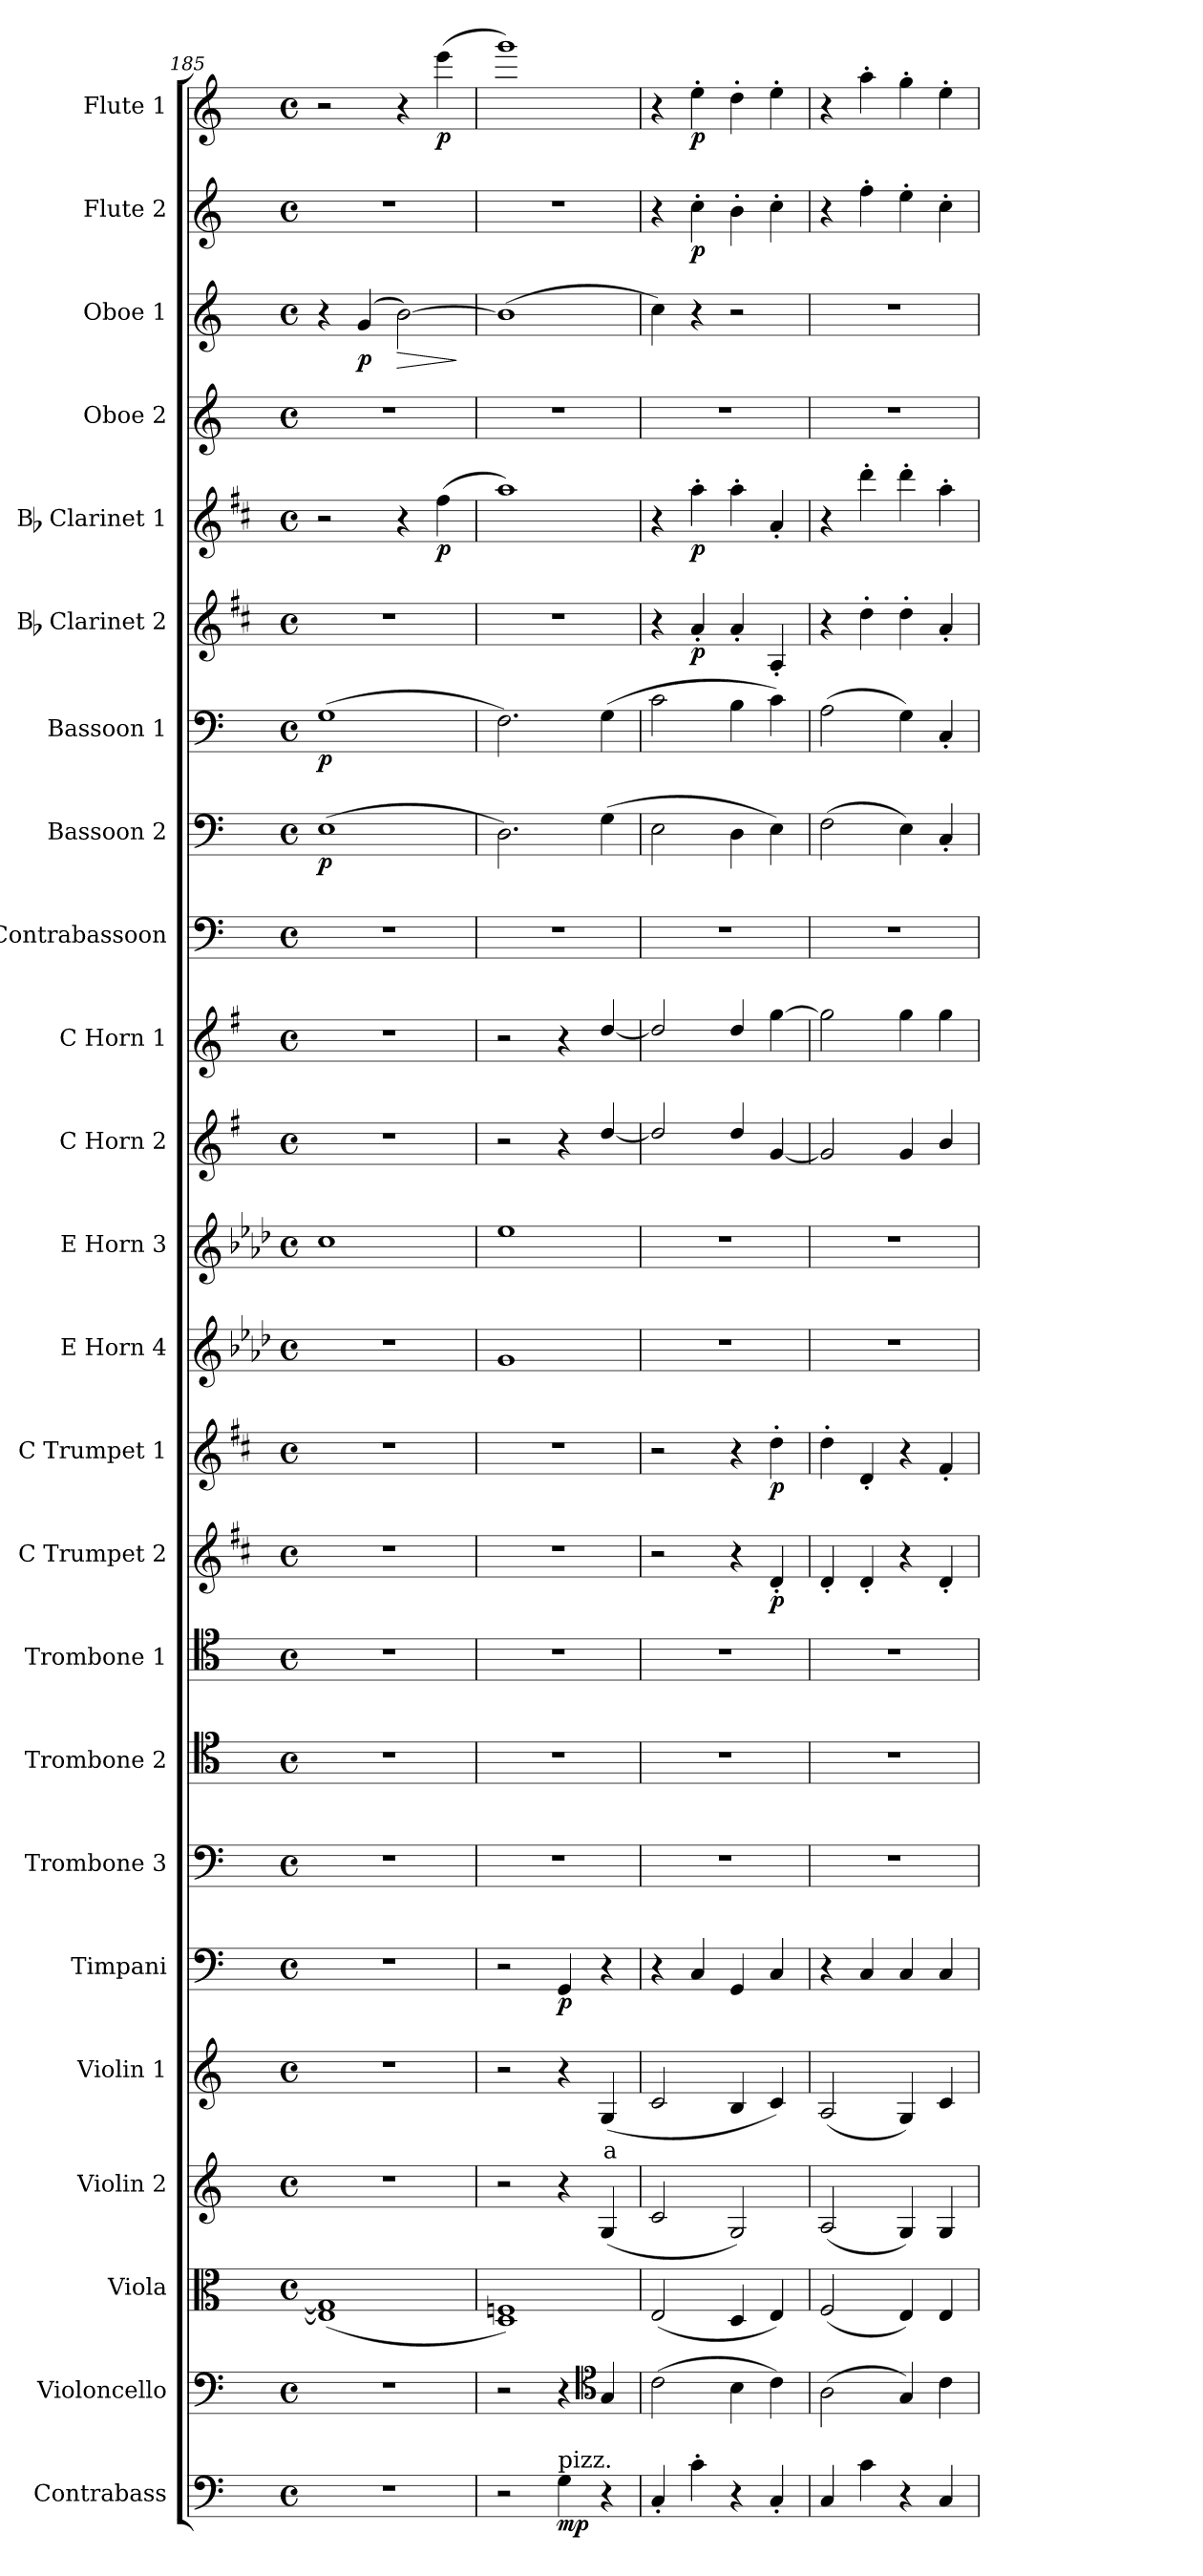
**kern	**dynam	**kern	**kern	**kern	**dynam	**kern	**text	**dynam	**kern	**dynam	**kern	**kern	**kern	**kern	**dynam	**kern	**dynam	**kern	**kern	**kern	**kern	**kern	**kern	**dynam	**kern	**dynam	**kern	**dynam	**kern	**dynam	**kern	**kern	**dynam	**kern	**dynam	**kern	**dynam
*part24	*part24	*part23	*part22	*part21	*part21	*part20	*part20	*part20	*part19	*part19	*part18	*part17	*part16	*part15	*part15	*part14	*part14	*part13	*part12	*part11	*part10	*part9	*part8	*part8	*part7	*part7	*part6	*part6	*part5	*part5	*part4	*part3	*part3	*part2	*part2	*part1	*part1
*staff24	*staff24	*staff23	*staff22	*staff21	*staff21	*staff20	*staff20	*staff20	*staff19	*staff19	*staff18	*staff17	*staff16	*staff15	*staff15	*staff14	*staff14	*staff13	*staff12	*staff11	*staff10	*staff9	*staff8	*staff8	*staff7	*staff7	*staff6	*staff6	*staff5	*staff5	*staff4	*staff3	*staff3	*staff2	*staff2	*staff1	*staff1
*I"Contrabass	*	*I"Violoncello	*I"Viola	*I"Violin 2	*	*I"Violin 1	*	*	*I"Timpani	*	*I"Trombone 3	*I"Trombone 2	*I"Trombone 1	*I"C Trumpet 2	*	*I"C Trumpet 1	*	*I"E Horn 4	*I"E Horn 3	*I"C Horn 2	*I"C Horn 1	*I"Contrabassoon	*I"Bassoon 2	*	*I"Bassoon 1	*	*I"Bb Clarinet 2	*	*I"Bb Clarinet 1	*	*I"Oboe 2	*I"Oboe 1	*	*I"Flute 2	*	*I"Flute 1	*
*I'Cb	*	*I'Vc	*I'Vla	*I'Vln 2	*	*I'Vln 1	*	*	*I'Timp	*	*I'Trb 3	*I'Trb 2	*I'Trb 1	*I'Tpt 2	*	*I'Tpt 1	*	*I'Hn 4	*I'Hn 3	*I'Hn 2	*I'Hn 1	*I'C Bsn	*I'Bsn 2	*	*I'Bsn 1	*	*I'Cl 2	*	*I'Cl 1	*	*I'Ob 2	*I'Ob 1	*	*I'Fl 2	*	*I'Fl 1	*
*clefF4	*	*clefF4	*clefC3	*clefG2	*	*clefG2	*	*	*clefF4	*	*clefF4	*clefC4	*clefC4	*clefG2	*	*clefG2	*	*clefG2	*clefG2	*clefG2	*clefG2	*clefF4	*clefF4	*	*clefF4	*	*clefG2	*	*clefG2	*	*clefG2	*clefG2	*	*clefG2	*	*clefG2	*
*ITrd7c12	*	*	*	*	*	*	*	*	*	*	*	*	*	*ITrd1c2	*	*ITrd1c2	*	*ITrd5c8	*ITrd5c8	*ITrd4c7	*ITrd4c7	*ITrd7c12	*	*	*	*	*ITrd1c2	*	*ITrd1c2	*	*	*	*	*	*	*	*
*k[]	*	*k[]	*k[]	*k[]	*	*k[]	*	*	*k[]	*	*k[]	*k[]	*k[]	*k[]	*	*k[]	*	*k[]	*k[]	*k[]	*k[]	*k[]	*k[]	*	*k[]	*	*k[]	*	*k[]	*	*k[]	*k[]	*	*k[]	*	*k[]	*
*M4/4	*	*M4/4	*M4/4	*M4/4	*	*M4/4	*	*	*M4/4	*	*M4/4	*M4/4	*M4/4	*M4/4	*	*M4/4	*	*M4/4	*M4/4	*M4/4	*M4/4	*M4/4	*M4/4	*	*M4/4	*	*M4/4	*	*M4/4	*	*M4/4	*M4/4	*	*M4/4	*	*M4/4	*
*met(c)	*	*met(c)	*met(c)	*met(c)	*	*met(c)	*	*	*met(c)	*	*met(c)	*met(c)	*met(c)	*met(c)	*	*met(c)	*	*met(c)	*met(c)	*met(c)	*met(c)	*met(c)	*met(c)	*	*met(c)	*	*met(c)	*	*met(c)	*	*met(c)	*met(c)	*	*met(c)	*	*met(c)	*
=185	=185	=185	=185	=185	=185	=185	=185	=185	=185	=185	=185	=185	=185	=185	=185	=185	=185	=185	=185	=185	=185	=185	=185	=185	=185	=185	=185	=185	=185	=185	=185	=185	=185	=185	=185	=185	=185
!	!	!	!	!	!	!	!	!	!	!	!	!	!	!	!	!	!	!	!	!	!	!	!	!LO:DY:b	!	!LO:DY:b	!	!	!	!	!	!	!	!	!	!	!
1r	.	1r	(1E] 1G]	1r	.	1r	.	.	1r	.	1r	1r	1r	1r	.	1r	.	1r	1e	1r	1r	1r	(1E	p	(1G	p	1r	.	2r	.	1r	4r	.	1r	.	2r	.
!	!	!	!	!	!	!	!	!	!	!	!	!	!	!	!	!	!	!	!	!	!	!	!	!	!	!	!	!	!	!	!	!	!LO:DY:b	!	!	!	!
.	.	.	.	.	.	.	.	.	.	.	.	.	.	.	.	.	.	.	.	.	.	.	.	.	.	.	.	.	.	.	.	(4g/	p	.	.	.	.
!	!	!	!	!	!	!	!	!	!	!	!	!	!	!	!	!	!	!	!	!	!	!	!	!	!	!	!	!	!	!	!	!	!LO:HP:b	!	!	!	!
.	.	.	.	.	.	.	.	.	.	.	.	.	.	.	.	.	.	.	.	.	.	.	.	.	.	.	.	.	4r	.	.	[2b\)	>	.	.	4r	.
!	!	!	!	!	!	!	!	!	!	!	!	!	!	!	!	!	!	!	!	!	!	!	!	!	!	!	!	!	!	!LO:DY:b	!	!	!	!	!	!	!LO:DY:b
.	.	.	.	.	.	.	.	.	.	.	.	.	.	.	.	.	.	.	.	.	.	.	.	.	.	.	.	.	(4ee\	p	.	.	.	.	.	(4eee\	p
.	.	.	.	.	.	.	.	.	.	.	.	.	.	.	.	.	.	.	.	.	.	.	.	.	.	.	.	.	.	.	.	.	]	.	.	.	.
=186	=186	=186	=186	=186	=186	=186	=186	=186	=186	=186	=186	=186	=186	=186	=186	=186	=186	=186	=186	=186	=186	=186	=186	=186	=186	=186	=186	=186	=186	=186	=186	=186	=186	=186	=186	=186	=186
2r	.	2r	1D 1Fn)	2r	.	2r	.	.	2r	.	1r	1r	1r	1r	.	1r	.	1B	1g	2r	2r	1r	2.D\)	.	2.F\)	.	1r	.	1gg)	.	1r	(1b]	.	1r	.	1ggg)	.
!LO:TX:a:t=pizz.	!	!	!	!	!	!	!	!	!	!	!	!	!	!	!	!	!	!	!	!	!	!	!	!	!	!	!	!	!	!	!	!	!	!	!	!	!
!	!LO:DY:b	!	!	!	!	!	!	!	!	!LO:DY:b	!	!	!	!	!	!	!	!	!	!	!	!	!	!	!	!	!	!	!	!	!	!	!	!	!	!	!
4GG\	mp	4r	.	4r	.	4r	.	.	4GG/	p	.	.	.	.	.	.	.	.	.	4r	4r	.	.	.	.	.	.	.	.	.	.	.	.	.	.	.	.
*	*	*clefC4	*	*	*	*	*	*	*	*	*	*	*	*	*	*	*	*	*	*	*	*	*	*	*	*	*	*	*	*	*	*	*	*	*	*	*
!	!	!	!	!	!LO:DY:b	!	!LO:LY:b:color=#FF0000	!	!	!	!	!	!	!	!	!	!	!	!	!	!	!	!	!	!	!	!	!	!	!	!	!	!	!	!	!	!
!	!	!	!	!	!LO:DY:n=1:b	!	!	!LO:DY:b	!	!	!	!	!	!	!	!	!	!	!	!	!	!	!	!	!	!	!	!	!	!	!	!	!	!	!	!	!
!	!	!	!	!	!	!	!	!LO:DY:n=1:b	!	!	!	!	!	!	!	!	!	!	!	!	!	!	!	!LO:DY:b	!	!	!	!	!	!	!	!	!	!	!	!	!
!	!	!	!	!	!	!	!	!	!	!	!	!	!	!	!	!	!	!	!	!	!	!	!	!LO:DY:n=1:b	!	!LO:DY:b	!	!	!	!	!	!	!	!	!	!	!
!	!	!	!	!	!	!	!	!	!	!	!	!	!	!	!	!	!	!	!	!	!	!	!	!	!	!LO:DY:n=1:b	!	!	!	!	!	!	!	!	!	!	!
4r	.	4G/	.	(4G/	other-dynamics f	(4G/	a	other-dynamics f	4r	.	.	.	.	.	.	.	.	.	.	[4g/	[4g/	.	(4G\	other-dynamics f	(4G\	other-dynamics f	.	.	.	.	.	.	.	.	.	.	.
=187	=187	=187	=187	=187	=187	=187	=187	=187	=187	=187	=187	=187	=187	=187	=187	=187	=187	=187	=187	=187	=187	=187	=187	=187	=187	=187	=187	=187	=187	=187	=187	=187	=187	=187	=187	=187	=187
4CC'/	.	(2c\	(2E/	2c/	.	2c/	.	.	4r	.	1r	1r	1r	2r	.	2r	.	1r	1r	2g/]	2g/]	1r	2E\	.	2c\	.	4r	.	4r	.	1r	4cc\)	.	4r	.	4r	.
!	!	!	!	!	!	!	!	!	!	!	!	!	!	!	!	!	!	!	!	!	!	!	!	!	!	!	!	!LO:DY:b	!	!LO:DY:b	!	!	!	!	!LO:DY:b	!	!LO:DY:b
4C'\	.	.	.	.	.	.	.	.	4C/	.	.	.	.	.	.	.	.	.	.	.	.	.	.	.	.	.	4g'/	p	4gg'\	p	.	4r	.	4cc'\	p	4ee'\	p
4r	.	4B\	4D/	2G/)	.	4B/	.	.	4GG/	.	.	.	.	4r	.	4r	.	.	.	4g/	4g/	.	4D\	.	4B\	.	4g'/	.	4gg'\	.	.	2r	.	4b'\	.	4dd'\	.
!	!	!	!	!	!	!	!	!	!	!	!	!	!	!	!LO:DY:b	!	!LO:DY:b	!	!	!	!	!	!	!	!	!	!	!	!	!	!	!	!	!	!	!	!
4CC'/	.	4c\)	4E/)	.	.	4c/)	.	.	4C/	.	.	.	.	4c'/	p	4cc'\	p	.	.	[4c/	[4cc\	.	4E\)	.	4c\)	.	4G'/	.	4g'/	.	.	.	.	4cc'\	.	4ee'\	.
=188	=188	=188	=188	=188	=188	=188	=188	=188	=188	=188	=188	=188	=188	=188	=188	=188	=188	=188	=188	=188	=188	=188	=188	=188	=188	=188	=188	=188	=188	=188	=188	=188	=188	=188	=188	=188	=188
4CC/	.	(2A\	(2F/	(2A/	.	(2A/	.	.	4r	.	1r	1r	1r	4c'/	.	4cc'\	.	1r	1r	2c/]	2cc\]	1r	(2F\	.	(2A\	.	4r	.	4r	.	1r	1r	.	4r	.	4r	.
4C\	.	.	.	.	.	.	.	.	4C/	.	.	.	.	4c'/	.	4c'/	.	.	.	.	.	.	.	.	.	.	4cc'\	.	4ccc'\	.	.	.	.	4ff'\	.	4aa'\	.
4r	.	4G/)	4E/)	4G/)	.	4G/)	.	.	4C/	.	.	.	.	4r	.	4r	.	.	.	4c/	4cc\	.	4E\)	.	4G\)	.	4cc'\	.	4ccc'\	.	.	.	.	4ee'\	.	4gg'\	.
4CC/	.	4c\	4E/	4G/	.	4c/	.	.	4C/	.	.	.	.	4c'/	.	4e'/	.	.	.	4e/	4cc\	.	4C'/	.	4C'/	.	4g'/	.	4gg'\	.	.	.	.	4cc'\	.	4ee'\	.
=	=	=	=	=	=	=	=	=	=	=	=	=	=	=	=	=	=	=	=	=	=	=	=	=	=	=	=	=	=	=	=	=	=	=	=	=	=
*-	*-	*-	*-	*-	*-	*-	*-	*-	*-	*-	*-	*-	*-	*-	*-	*-	*-	*-	*-	*-	*-	*-	*-	*-	*-	*-	*-	*-	*-	*-	*-	*-	*-	*-	*-	*-	*-
